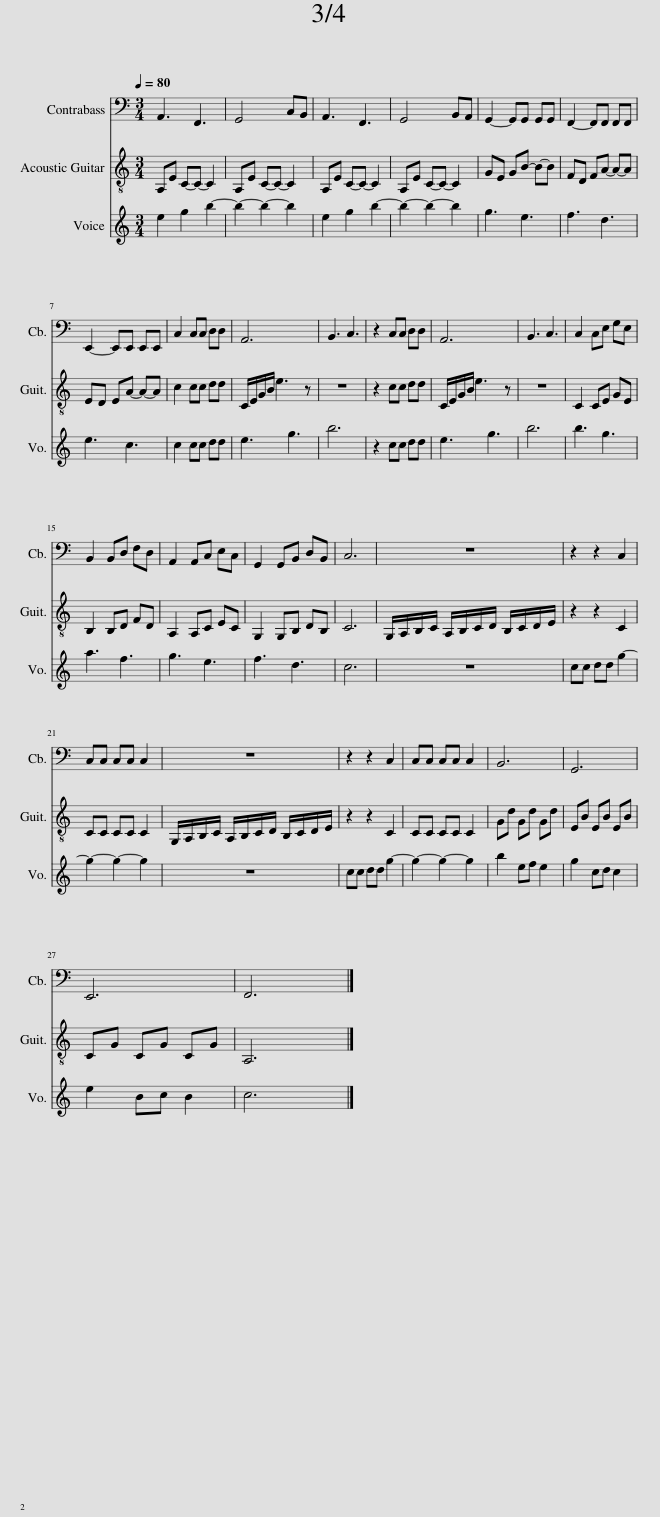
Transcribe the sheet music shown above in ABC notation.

X:1
%%score 1 2 3
L:1/8
Q:1/4=80
M:3/4
I:linebreak $
K:C
V:1 bass transpose=-12
V:2 treble-8
V:3 treble
V:1
 A,,3 F,,3 | G,,4 C,B,, | A,,3 F,,3 | G,,4 B,,A,, | G,,2- G,,G,, G,,G,, | %5
 F,,2- F,,F,, F,,F,, |$ E,,2- E,,E,, E,,E,, | C,2 C,C, D,D, | A,,6 | B,,3 C,3 | %10
 z2 C,C, D,D, | A,,6 | B,,3 C,3 | C,2 C,E, G,E, |$ B,,2 B,,D, F,D, | %15
 A,,2 A,,C, E,C, | G,,2 G,,B,, D,B,, | C,6 | z6 | z2 z2 C,2 |$ %20
 C,C, C,C, C,2 | z6 | z2 z2 C,2 | C,C, C,C, C,2 | B,,6 | %25
 G,,6 |$ E,,6 | F,,6 |] %28
V:2
 A,E C-C- C2 | A,E C-C- C2 | A,E C-C- C2 | A,E C-C- C2 | GE GB- B-B | %5
 FD FA- A-A |$ ED EA- A-A | c2 cc dd | C/E/G/B/ e3 z | z6 | %10
 z2 cc dd | C/E/G/B/ e3 z | z6 | C2 CE GE |$ B,2 B,D FD | %15
 A,2 A,C EC | G,2 G,B, DB, | C6 | G,/A,/B,/C/ A,/B,/C/D/ B,/C/D/E/ | z2 z2 C2 |$ %20
 CC CC C2 | G,/A,/B,/C/ A,/B,/C/D/ B,/C/D/E/ | z2 z2 C2 | CC CC C2 | Gd Gd Gd | %25
 EB EB EB |$ CG CG CG | A,6 |] %28
V:3
 e2 g2 b2- | b2- b2- b2 | e2 g2 b2- | b2- b2- b2 | g3 e3 | %5
 f3 d3 |$ e3 c3 | c2 cc dd | e3 g3 | b6 | %10
 z2 cc dd | e3 g3 | b6 | b3 g3 |$ a3 f3 | %15
 g3 e3 | f3 d3 | c6 | z6 | cc dd g2- |$ %20
 g2- g2- g2 | z6 | cc dd g2- | g2- g2- g2 | b2 ef e2 | %25
 g2 cd c2 |$ e2 Bc B2 | c6 |] %28
